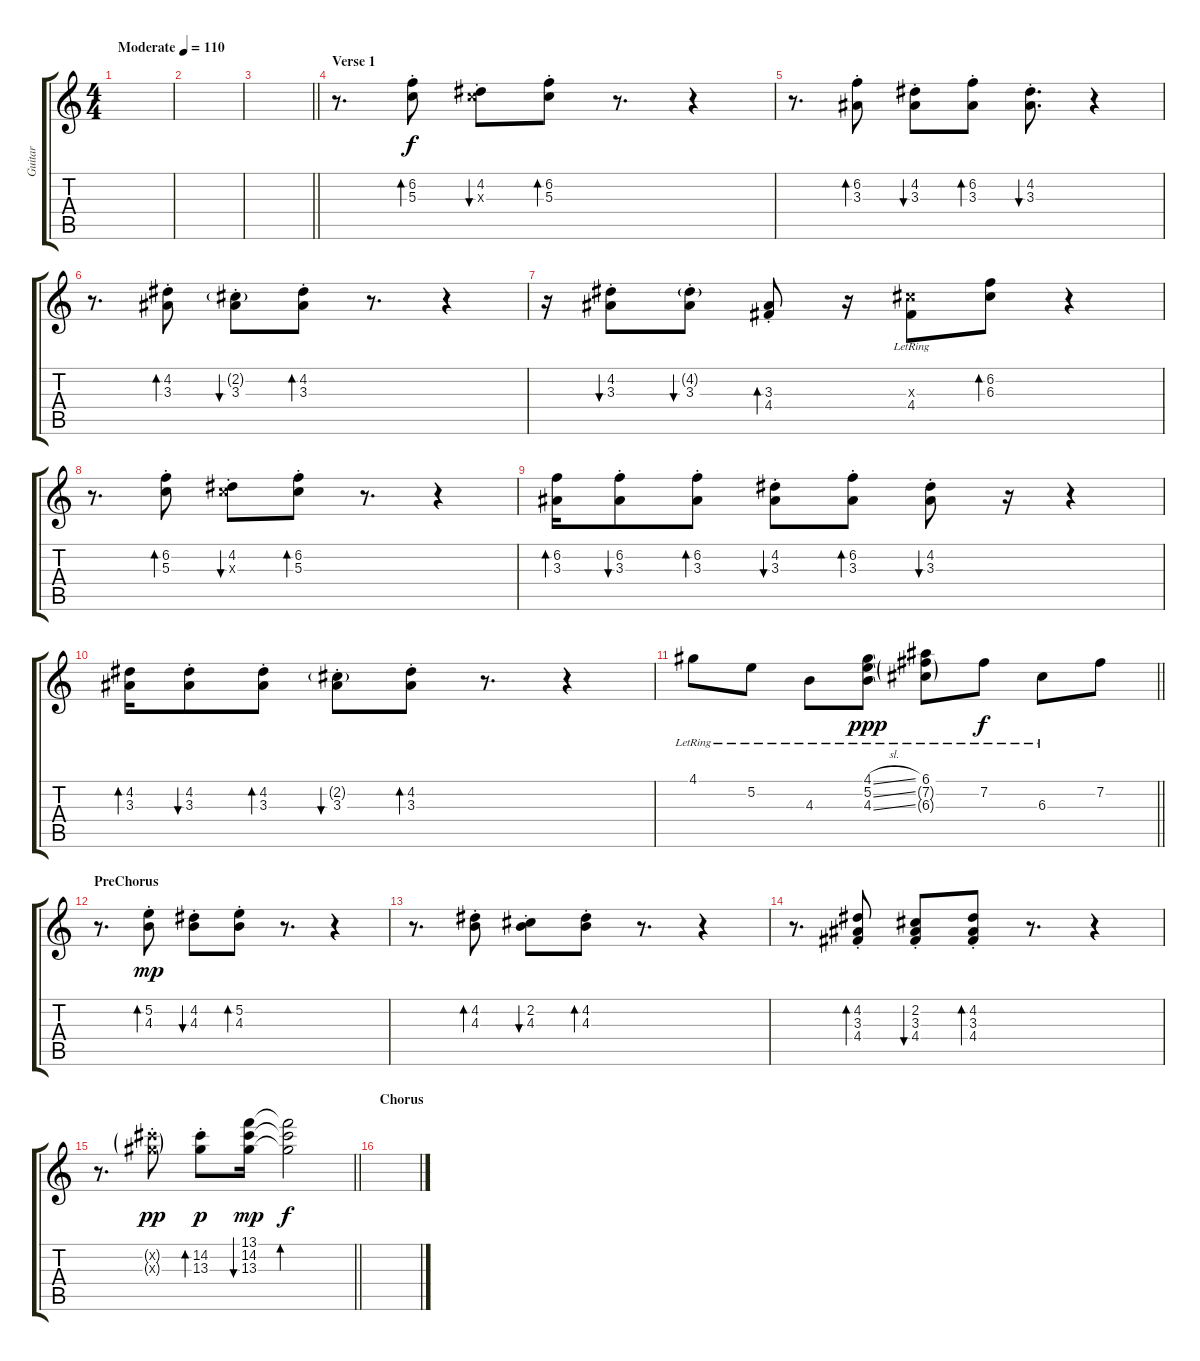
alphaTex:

\track ("Guitar" "Guitar") {instrument electricguitarmuted}
\staff {score tabs}
\tuning (E4 B3 G3 D3 A2 E2) {hide}
\ts (4 4)
\tempo (110 "Moderate")
\clef g2
\ks c
|
|
\barLineRight lightlight
|
\section ("" "Verse 1")
r.8{d} (6.2{st} 5.3{st}).8{bd 60} (4.2{st} 5.3{st x}).8{bu 60} (6.2{st} 5.3{st}).8{bd 60} r.8{d} r.4 |
r.8{d} (6.2{st} 3.3{st}).8{bd 60} (4.2{st} 3.3{st}).8{bu 60} (6.2{st} 3.3{st}).8{bd 60} (4.2{st} 3.3{st}).8{d bu 60} r.4 |
r.8{d} (4.2{st} 3.3{st}).8{bd 60} (2.2{g st} 3.3{st}).8{bu 60} (4.2{st} 3.3{st}).8{bd 60} r.8{d} r.4 |
r.16 (4.2{st} 3.3{st}).8{bu 60} (4.2{g st} 3.3{st}).8{bu 60} (3.3{st} 4.4).8{bd 60} r.16 (6.3{x} 4.4{lr}).8 (6.2 6.3).8{bd 60} r.4 |
r.8{d} (6.2{st} 5.3{st}).8{bd 60} (4.2{st} 5.3{st x}).8{bu 60} (6.2{st} 5.3{st}).8{bd 60} r.8{d} r.4 |
(6.2 3.3).16{bd 60} (6.2{st} 3.3{st}).8{bu 60} (6.2{st} 3.3{st}).8{bd 60} (4.2{st} 3.3{st}).8{bu 60} (6.2{st} 3.3{st}).8{bd 60} (4.2{st} 3.3{st}).8{bu 60} r.16 r.4 |
(4.2 3.3).16{bd 60} (4.2{st} 3.3{st}).8{bu 60} (4.2{st} 3.3{st}).8{bd 60} (2.2{g st} 3.3{st}).8{bu 60} (4.2{st} 3.3{st}).8{bd 60} r.8{d} r.4 |
\barLineRight lightlight
4.1{lr}.8{dy f} 5.2{lr}.8 4.3{lr}.8 (4.1{sl lr} 5.2{sl} 4.3{sl}).8{dy ppp} (6.1{lr} 7.2{g} 6.3{g}).8 7.2{lr}.8{dy f} 6.3{lr}.8 7.2.8 |
\section ("" "PreChorus")
r.8{d} (5.2{st} 4.3{st}).8{bd 60 dy mp} (4.2{st} 4.3{st}).8{bu 60} (5.2{st} 4.3{st}).8{bd 60} r.8{d} r.4 |
r.8{d} (4.2{st} 4.3{st}).8{bd 60} (2.2{st} 4.3{st}).8{bu 60} (4.2{st} 4.3{st}).8{bd 60} r.8{d} r.4 |
r.8{d} (4.2{st} 3.3{st} 4.4).8{bd 30} (2.2{st} 3.3{st} 4.4).8{bu 30} (4.2{st} 3.3{st} 4.4).8{bd 30} r.8{d} r.4 |
\barLineRight lightlight
r.8{d} (14.2{g st x} 13.3{g x}).8{dy pp} (14.2{st} 13.3{st}).8{bd 30 dy p} (13.1 14.2 13.3).16{bu 30 dy mp} (13.1{t} 14.2{t} 13.3{t}).2{bd 30 dy f} |
\section ("" "Chorus")
